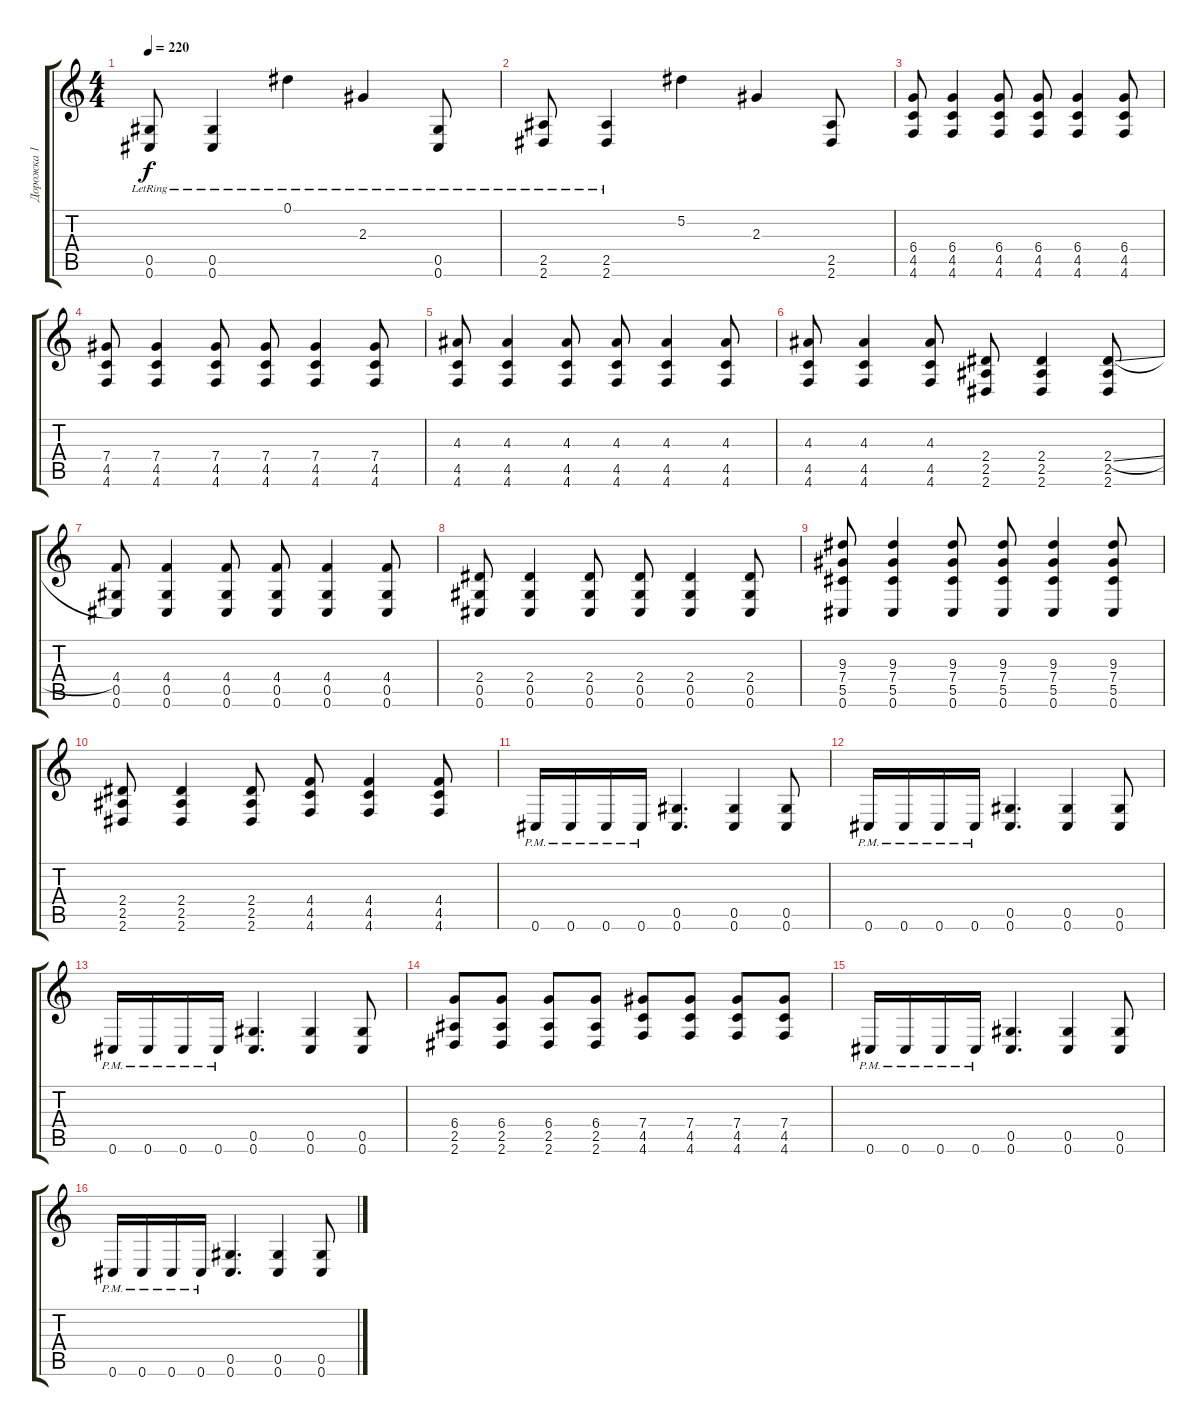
\track ("Дорожка 1" "Дорожка 1") {instrument distortionguitar}
\staff {score tabs}
\tuning (Eb4 Bb3 Gb3 Db3 Ab2 Db2) {hide}
\ts (4 4)
\tempo 220
\clef g2
\ks c
(0.5{lr} 0.6{lr}).8{dy f} (0.5{lr} 0.6{lr}).4 0.1{lr}.4 2.3{lr}.4 (0.5{lr} 0.6{lr}).8 |
(2.5{lr} 2.6{lr}).8 (2.5{lr} 2.6{lr}).4 5.2.4 2.3.4 (2.5 2.6).8 |
(6.4 4.5 4.6).8 (6.4 4.5 4.6).4 (6.4 4.5 4.6).8 (6.4 4.5 4.6).8 (6.4 4.5 4.6).4 (6.4 4.5 4.6).8 |
(7.4 4.5 4.6).8 (7.4 4.5 4.6).4 (7.4 4.5 4.6).8 (7.4 4.5 4.6).8 (7.4 4.5 4.6).4 (7.4 4.5 4.6).8 |
(4.3 4.5 4.6).8 (4.3 4.5 4.6).4 (4.3 4.5 4.6).8 (4.3 4.5 4.6).8 (4.3 4.5 4.6).4 (4.3 4.5 4.6).8 |
(4.3 4.5 4.6).8 (4.3 4.5 4.6).4 (4.3 4.5 4.6).8 (2.4 2.5 2.6).8 (2.4 2.5 2.6).4 (2.4{sl} 2.5 2.6).8 |
(4.4 0.5 0.6).8 (4.4 0.5 0.6).4 (4.4 0.5 0.6).8 (4.4 0.5 0.6).8 (4.4 0.5 0.6).4 (4.4 0.5 0.6).8 |
(2.4 0.5 0.6).8 (2.4 0.5 0.6).4 (2.4 0.5 0.6).8 (2.4 0.5 0.6).8 (2.4 0.5 0.6).4 (2.4 0.5 0.6).8 |
(9.3 7.4 5.5 0.6).8 (9.3 7.4 5.5 0.6).4 (9.3 7.4 5.5 0.6).8 (9.3 7.4 5.5 0.6).8 (9.3 7.4 5.5 0.6).4 (9.3 7.4 5.5 0.6).8 |
(2.4 2.5 2.6).8 (2.4 2.5 2.6).4 (2.4 2.5 2.6).8 (4.4 4.5 4.6).8 (4.4 4.5 4.6).4 (4.4 4.5 4.6).8 |
0.6{pm}.16 0.6{pm}.16 0.6{pm}.16 0.6{pm}.16 (0.5 0.6).4{d} (0.5 0.6).4 (0.5 0.6).8 |
0.6{pm}.16 0.6{pm}.16 0.6{pm}.16 0.6{pm}.16 (0.5 0.6).4{d} (0.5 0.6).4 (0.5 0.6).8 |
0.6{pm}.16 0.6{pm}.16 0.6{pm}.16 0.6{pm}.16 (0.5 0.6).4{d} (0.5 0.6).4 (0.5 0.6).8 |
(6.4 2.5 2.6).8 (6.4 2.5 2.6).8 (6.4 2.5 2.6).8 (6.4 2.5 2.6).8 (7.4 4.5 4.6).8 (7.4 4.5 4.6).8 (7.4 4.5 4.6).8 (7.4 4.5 4.6).8 |
0.6{pm}.16 0.6{pm}.16 0.6{pm}.16 0.6{pm}.16 (0.5 0.6).4{d} (0.5 0.6).4 (0.5 0.6).8 |
0.6{pm}.16 0.6{pm}.16 0.6{pm}.16 0.6{pm}.16 (0.5 0.6).4{d} (0.5 0.6).4 (0.5 0.6).8
